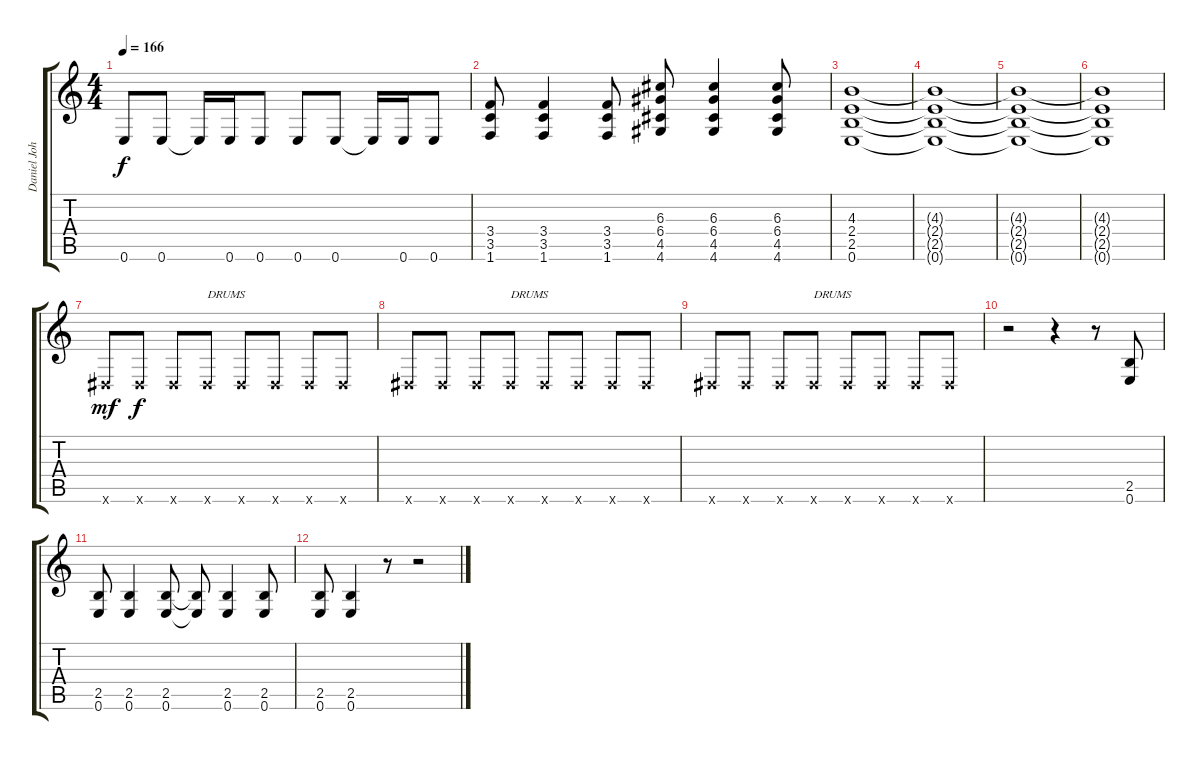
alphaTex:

\track ("Daniel Johns (gtr 3)" "Daniel Joh") {instrument distortionguitar}
\staff {score tabs}
\tuning (E4 B3 G3 D3 A2 E2) {hide}
\ts (4 4)
\tempo 166
\clef g2
\ks c
0.6.8{dy f} 0.6.8 0.6{t}.16 0.6.16 0.6.8 0.6.8 0.6.8 0.6{t}.16 0.6.16 0.6.8 |
(3.4 3.5 1.6).8 (3.4 3.5 1.6).4 (3.4 3.5 1.6).8 (6.3 6.4 4.5 4.6).8 (6.3 6.4 4.5 4.6).4 (6.3 6.4 4.5 4.6).8 |
(4.3 2.4 2.5 0.6).1 |
(4.3{t} 2.4{t} 2.5{t} 0.6{t}).1 |
(4.3{t} 2.4{t} 2.5{t} 0.6{t}).1 |
(4.3{t} 2.4{t} 2.5{t} 0.6{t}).1 |
-1.6{x}.8{dy mf} -1.6{x}.8{dy f} -1.6{x}.8 -1.6{x}.8{txt "DRUMS"} -1.6{x}.8 -1.6{x}.8 -1.6{x}.8 -1.6{x}.8 |
-1.6{x}.8 -1.6{x}.8 -1.6{x}.8 -1.6{x}.8{txt "DRUMS"} -1.6{x}.8 -1.6{x}.8 -1.6{x}.8 -1.6{x}.8 |
-1.6{x}.8 -1.6{x}.8 -1.6{x}.8 -1.6{x}.8{txt "DRUMS"} -1.6{x}.8 -1.6{x}.8 -1.6{x}.8 -1.6{x}.8 |
r.2 r.4 r.8 (2.5 0.6).8 |
(2.5 0.6).8 (2.5 0.6).4 (2.5 0.6).8 (2.5{t} 0.6{t}).8 (2.5 0.6).4 (2.5 0.6).8 |
(2.5 0.6).8 (2.5 0.6).4 r.8 r.2
